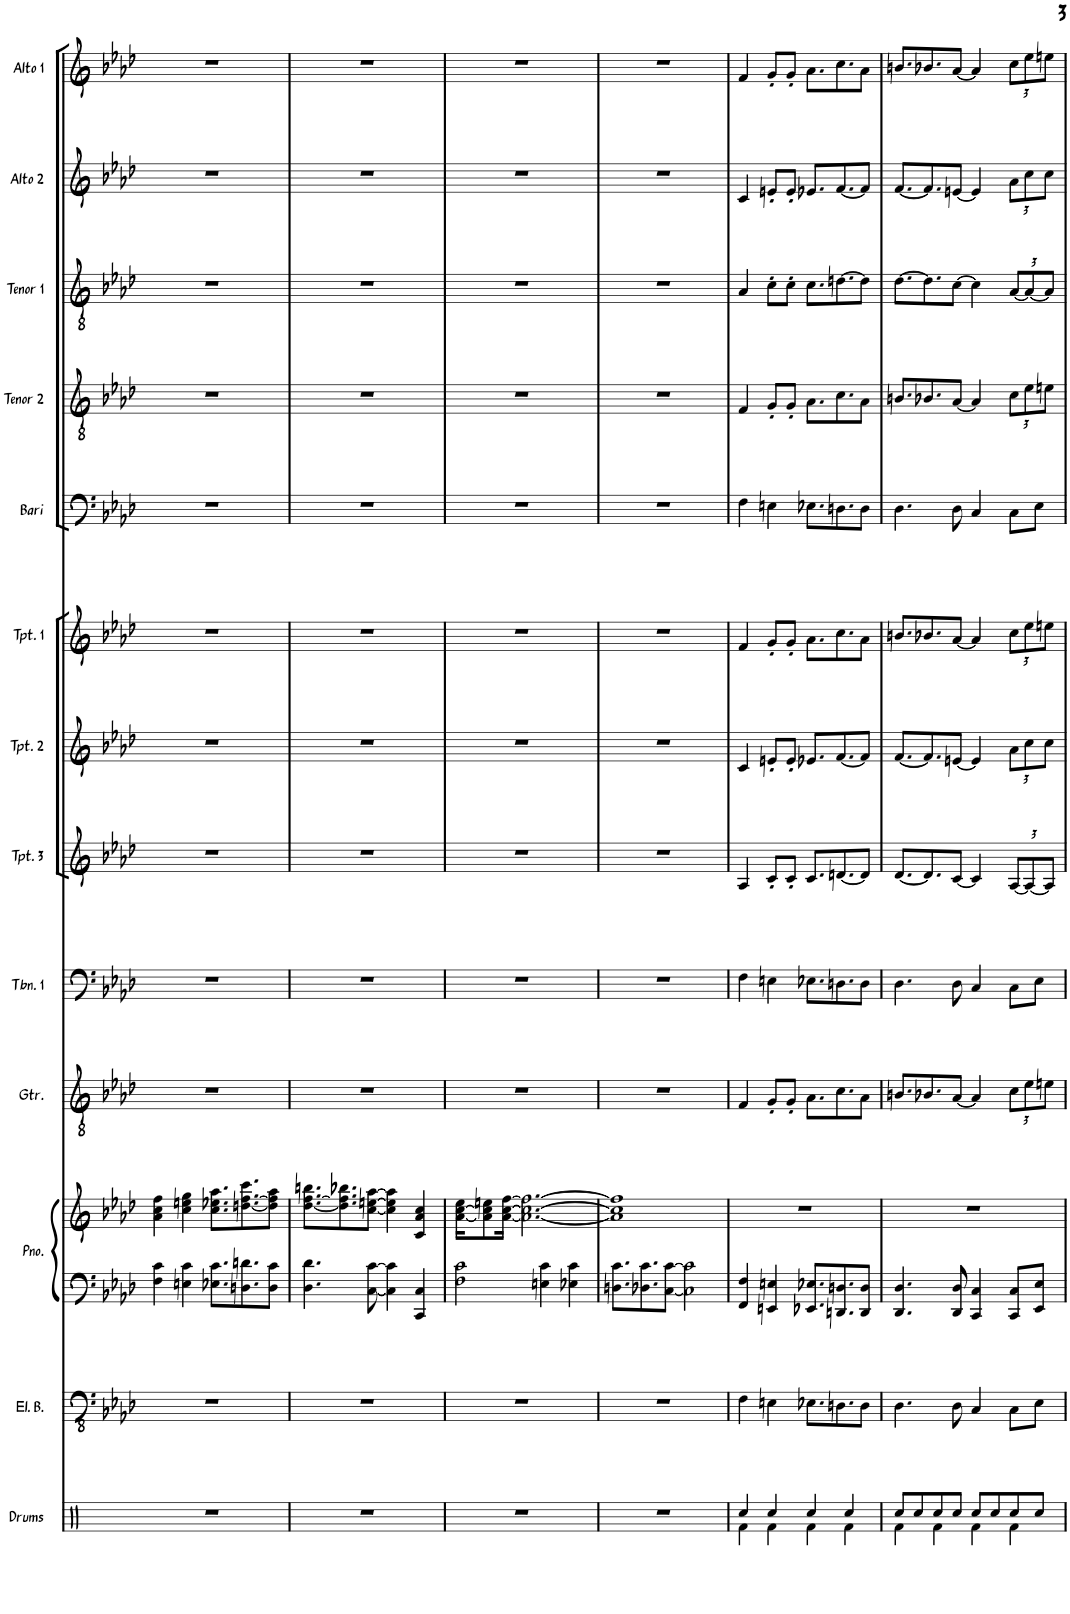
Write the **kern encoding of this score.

**kern	**kern	**kern	**kern	**kern	**kern	**kern	**kern	**kern	**kern	**kern	**kern	**kern	**kern
*part13	*part12	*part11	*part11	*part10	*part9	*part8	*part7	*part6	*part5	*part4	*part3	*part2	*part1
*staff14	*staff13	*staff12	*staff11	*staff10	*staff9	*staff8	*staff7	*staff6	*staff5	*staff4	*staff3	*staff2	*staff1
*I"Drums	*I"Electric Bass	*I"Piano	*	*I"Guitar	*I"Trombone 1	*I"Trumpet 3	*I"Trumpet 2	*I"Trumpet 1	*I"Bari Sax	*I"Tenor Sax 2	*I"Tenor Sax 1	*I"Alto Sax 2	*I"Alto Sax 1
*I'Drums	*I'El. B.	*I'Pno.	*	*I'Gtr.	*I'Tbn. 1	*I'Tpt. 3	*I'Tpt. 2	*I'Tpt. 1	*I'Bari	*I'Tenor 2	*I'Tenor 1	*I'Alto 2	*I'Alto 1
!!LO:PB:g=z
*clefX	*clefFv4	*clefF4	*clefG2	*clefGv2	*clefF4	*clefG2	*clefG2	*clefG2	*clefF4	*clefGv2	*clefGv2	*clefG2	*clefG2
*	*	*	*	*	*	*ITrd1c2	*ITrd1c2	*ITrd1c2	*ITrd12c21	*ITrd8c14	*ITrd8c14	*ITrd5c9	*ITrd5c9
*k[]	*k[b-e-a-d-]	*k[b-e-a-d-]	*k[b-e-a-d-]	*k[b-e-a-d-]	*k[b-e-a-d-]	*k[b-e-a-d-]	*k[b-e-a-d-]	*k[b-e-a-d-]	*k[b-e-a-d-]	*k[b-e-a-d-]	*k[b-e-a-d-]	*k[b-e-a-d-]	*k[b-e-a-d-]
*M4/4	*M4/4	*M4/4	*M4/4	*M4/4	*M4/4	*M4/4	*M4/4	*M4/4	*M4/4	*M4/4	*M4/4	*M4/4	*M4/4
=10	=10	=10	=10	=10	=10	=10	=10	=10	=10	=10	=10	=10	=10
1r	1r	4F\ 4c\	4a-\ 4cc\ 4ff\	1r	1r	1r	1r	1r	1r	1r	1r	1r	1r
.	.	4En\ 4c\	4cc\ 4een\ 4gg\	.	.	.	.	.	.	.	.	.	.
.	.	8.E-X\ 8.c\L	8.cc\ 8.ee-X\ 8.aa-\L	.	.	.	.	.	.	.	.	.	.
.	.	8.Dn\ 8.dn\	[8.ddn\ [8.ff\ 8.ccc\	.	.	.	.	.	.	.	.	.	.
.	.	8D\ 8c\J	8dd\] 8ff\] 8aa-\J	.	.	.	.	.	.	.	.	.	.
=11	=11	=11	=11	=11	=11	=11	=11	=11	=11	=11	=11	=11	=11
1r	1r	4.D-\ 4.d-\	[8.dd-\ [8.ff\ 8.bbn\L	1r	1r	1r	1r	1r	1r	1r	1r	1r	1r
.	.	.	8.dd-\] 8.ff\] 8.bb-X\	.	.	.	.	.	.	.	.	.	.
.	.	[8C\ [8c\	[8cc\ [8een\ [8aa-\J	.	.	.	.	.	.	.	.	.	.
.	.	4C\] 4c\]	4cc\] 4ee\] 4aa-\]	.	.	.	.	.	.	.	.	.	.
.	.	4CC/ 4C/	4c/ 4a-/ 4cc/	.	.	.	.	.	.	.	.	.	.
=12	=12	=12	=12	=12	=12	=12	=12	=12	=12	=12	=12	=12	=12
1r	1r	2F\ 2c\	[16a-\ [16cc\ 16ee-\KL	1r	1r	1r	1r	1r	1r	1r	1r	1r	1r
.	.	.	8a-\] 8cc\] 8een\	.	.	.	.	.	.	.	.	.	.
.	.	.	[16a-\ [16cc\ [16ff\Jk	.	.	.	.	.	.	.	.	.	.
.	.	.	2.a-\_ 2.cc\_ 2.ff\_	.	.	.	.	.	.	.	.	.	.
.	.	4En\ 4c\	.	.	.	.	.	.	.	.	.	.	.
.	.	4E-X\ 4c\	.	.	.	.	.	.	.	.	.	.	.
=13	=13	=13	=13	=13	=13	=13	=13	=13	=13	=13	=13	=13	=13
1r	1r	8.Dn\ 8.c\L	1a-] 1cc] 1ff]	1r	1r	1r	1r	1r	1r	1r	1r	1r	1r
.	.	8.D-X\ 8.c\	.	.	.	.	.	.	.	.	.	.	.
.	.	[8C\ [8c\J	.	.	.	.	.	.	.	.	.	.	.
.	.	2C\] 2c\]	.	.	.	.	.	.	.	.	.	.	.
=14	=14	=14	=14	=14	=14	=14	=14	=14	=14	=14	=14	=14	=14
*^	*	*	*	*	*	*	*	*	*	*	*	*	*
4Rcc/	4Rf\	4FF\	4FF/ 4F/	1r	4F/	4F\	4A-/	4c/	4f/	4F\	4F/	4A-/	4c/	4f/
4Rcc/	4Rf\	4EEn\	4EEn/ 4En/	.	8G'/L	4En\	8c'/L	8en'/L	8g'/L	4En\	8G'/L	8c'\L	8en'/L	8g'/L
.	.	.	.	.	8G'/J	.	8c'/J	8e'/J	8g'/J	.	8G'/J	8c'\J	8e'/J	8g'/J
4Rcc/	4Rf\	8.EE-X\L	8.EE-X/ 8.E-X/L	.	8.A-\L	8.E-X\L	8.c/L	8.e-X/L	8.a-\L	8.E-X\L	8.A-\L	8.c\L	8.e-X/L	8.a-\L
.	.	8.DDn\	8.DDn/ 8.Dn/	.	8.c\	8.Dn\	[8.dn/	[8.f/	8.cc\	8.Dn\	8.c\	[8.dn\	[8.f/	8.cc\
4Rcc/	4Rf\	.	.	.	.	.	.	.	.	.	.	.	.	.
.	.	8DD\J	8DD/ 8D/J	.	8A-\J	8D\J	8d/J]	8f/J]	8a-\J	8D\J	8A-\J	8d\J]	8f/J]	8a-\J
=15	=15	=15	=15	=15	=15	=15	=15	=15	=15	=15	=15	=15	=15	=15
8Rcc/L	4Rf\	4.DD-\	4.DD-/ 4.D-/	1r	8.Bn/L	4.D-\	[8.d-/L	[8.f/L	8.bn/L	4.D-\	8.Bn/L	[8.d-\L	[8.f/L	8.bn/L
8Rcc/	.	.	.	.	.	.	.	.	.	.	.	.	.	.
.	.	.	.	.	8.B-X/	.	8.d-/]	8.f/]	8.b-X/	.	8.B-X/	8.d-\]	8.f/]	8.b-X/
8Rcc/	4Rf\	.	.	.	.	.	.	.	.	.	.	.	.	.
8Rcc/J	.	8DD-\	8DD-/ 8D-/	.	[8A-/J	8D-\	[8c/J	[8en/J	[8a-/J	8D-\	[8A-/J	[8c\J	[8en/J	[8a-/J
8Rcc/L	4Rf\	4CC/	4CC/ 4C/	.	4A-/]	4C/	4c/]	4e/]	4a-/]	4C/	4A-/]	4c\]	4e/]	4a-/]
8Rcc/	.	.	.	.	.	.	.	.	.	.	.	.	.	.
*	*	*	*	*	*Xbrackettup	*	*	*Xbrackettup	*Xbrackettup	*	*Xbrackettup	*	*Xbrackettup	*Xbrackettup
8Rcc/	4Rf\	8CC\L	8CC/ 8C/L	.	12c\L	8C\L	[4A-/	12a-\L	12cc\L	8C\L	12c\L	[4A-/	12a-\L	12cc\L
.	.	.	.	.	12e-\	.	.	12cc\	12ee-\	.	12e-\	.	12cc\	12ee-\
8Rcc/J	.	8EE-\J	8EE-/ 8E-/J	.	.	8E-\J	.	.	.	8E-\J	.	.	.	.
.	.	.	.	.	12en\J	.	.	12cc\J	12een\J	.	12en\J	.	12cc\J	12een\J
*v	*v	*	*	*	*	*	*	*	*	*	*	*	*	*
=	=	=	=	=	=	=	=	=	=	=	=	=	=
*-	*-	*-	*-	*-	*-	*-	*-	*-	*-	*-	*-	*-	*-
